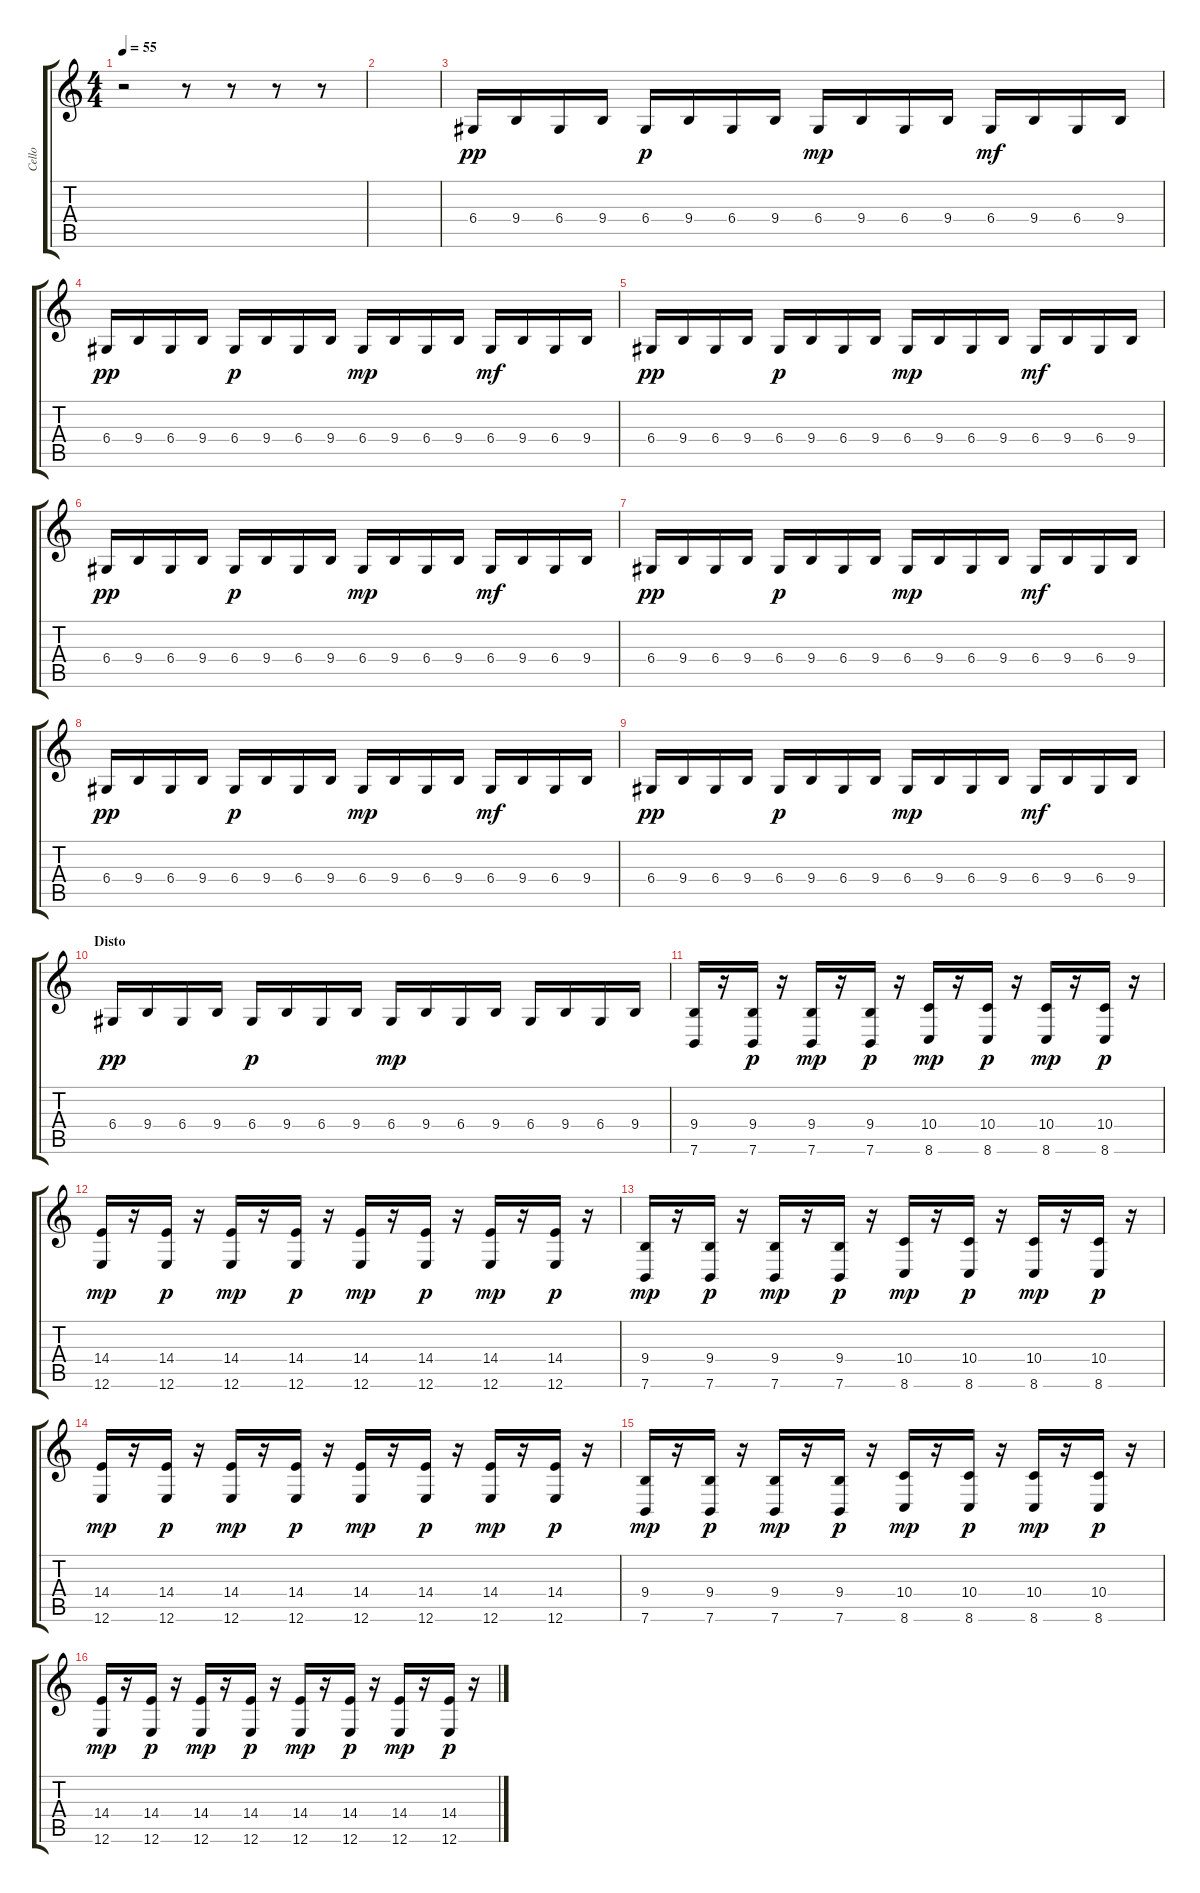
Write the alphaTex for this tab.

\track ("Cello" "Cello") {instrument cello}
\staff {score tabs}
\tuning (E4 B3 G3 D3 A2 E2) {hide}
\ts (4 4)
\tempo 55
\clef g2
\ks c
r.2{dy f} r.8 r.8 r.8 r.8 |
|
6.4.16{dy pp} 9.4.16 6.4.16 9.4.16 6.4.16{dy p} 9.4.16 6.4.16 9.4.16 6.4.16{dy mp} 9.4.16 6.4.16 9.4.16 6.4.16{dy mf} 9.4.16 6.4.16 9.4.16 |
6.4.16{dy pp} 9.4.16 6.4.16 9.4.16 6.4.16{dy p} 9.4.16 6.4.16 9.4.16 6.4.16{dy mp} 9.4.16 6.4.16 9.4.16 6.4.16{dy mf} 9.4.16 6.4.16 9.4.16 |
6.4.16{dy pp} 9.4.16 6.4.16 9.4.16 6.4.16{dy p} 9.4.16 6.4.16 9.4.16 6.4.16{dy mp} 9.4.16 6.4.16 9.4.16 6.4.16{dy mf} 9.4.16 6.4.16 9.4.16 |
6.4.16{dy pp} 9.4.16 6.4.16 9.4.16 6.4.16{dy p} 9.4.16 6.4.16 9.4.16 6.4.16{dy mp} 9.4.16 6.4.16 9.4.16 6.4.16{dy mf} 9.4.16 6.4.16 9.4.16 |
6.4.16{dy pp} 9.4.16 6.4.16 9.4.16 6.4.16{dy p} 9.4.16 6.4.16 9.4.16 6.4.16{dy mp} 9.4.16 6.4.16 9.4.16 6.4.16{dy mf} 9.4.16 6.4.16 9.4.16 |
6.4.16{dy pp} 9.4.16 6.4.16 9.4.16 6.4.16{dy p} 9.4.16 6.4.16 9.4.16 6.4.16{dy mp} 9.4.16 6.4.16 9.4.16 6.4.16{dy mf} 9.4.16 6.4.16 9.4.16 |
6.4.16{dy pp} 9.4.16 6.4.16 9.4.16 6.4.16{dy p} 9.4.16 6.4.16 9.4.16 6.4.16{dy mp} 9.4.16 6.4.16 9.4.16 6.4.16{dy mf} 9.4.16 6.4.16 9.4.16 |
\section ("" "Disto")
6.4.16{dy pp} 9.4.16 6.4.16 9.4.16 6.4.16{dy p} 9.4.16 6.4.16 9.4.16 6.4.16{dy mp} 9.4.16 6.4.16 9.4.16 6.4.16 9.4.16 6.4.16 9.4.16 |
(9.4 7.6).16 r.16 (9.4 7.6).16{dy p} r.16 (9.4 7.6).16{dy mp} r.16 (9.4 7.6).16{dy p} r.16 (10.4 8.6).16{dy mp} r.16 (10.4 8.6).16{dy p} r.16 (10.4 8.6).16{dy mp} r.16 (10.4 8.6).16{dy p} r.16 |
(14.4 12.6).16{dy mp} r.16 (14.4 12.6).16{dy p} r.16 (14.4 12.6).16{dy mp} r.16 (14.4 12.6).16{dy p} r.16 (14.4 12.6).16{dy mp} r.16 (14.4 12.6).16{dy p} r.16 (14.4 12.6).16{dy mp} r.16 (14.4 12.6).16{dy p} r.16 |
(9.4 7.6).16{dy mp} r.16 (9.4 7.6).16{dy p} r.16 (9.4 7.6).16{dy mp} r.16 (9.4 7.6).16{dy p} r.16 (10.4 8.6).16{dy mp} r.16 (10.4 8.6).16{dy p} r.16 (10.4 8.6).16{dy mp} r.16 (10.4 8.6).16{dy p} r.16 |
(14.4 12.6).16{dy mp} r.16 (14.4 12.6).16{dy p} r.16 (14.4 12.6).16{dy mp} r.16 (14.4 12.6).16{dy p} r.16 (14.4 12.6).16{dy mp} r.16 (14.4 12.6).16{dy p} r.16 (14.4 12.6).16{dy mp} r.16 (14.4 12.6).16{dy p} r.16 |
(9.4 7.6).16{dy mp} r.16 (9.4 7.6).16{dy p} r.16 (9.4 7.6).16{dy mp} r.16 (9.4 7.6).16{dy p} r.16 (10.4 8.6).16{dy mp} r.16 (10.4 8.6).16{dy p} r.16 (10.4 8.6).16{dy mp} r.16 (10.4 8.6).16{dy p} r.16 |
(14.4 12.6).16{dy mp} r.16 (14.4 12.6).16{dy p} r.16 (14.4 12.6).16{dy mp} r.16 (14.4 12.6).16{dy p} r.16 (14.4 12.6).16{dy mp} r.16 (14.4 12.6).16{dy p} r.16 (14.4 12.6).16{dy mp} r.16 (14.4 12.6).16{dy p} r.16
